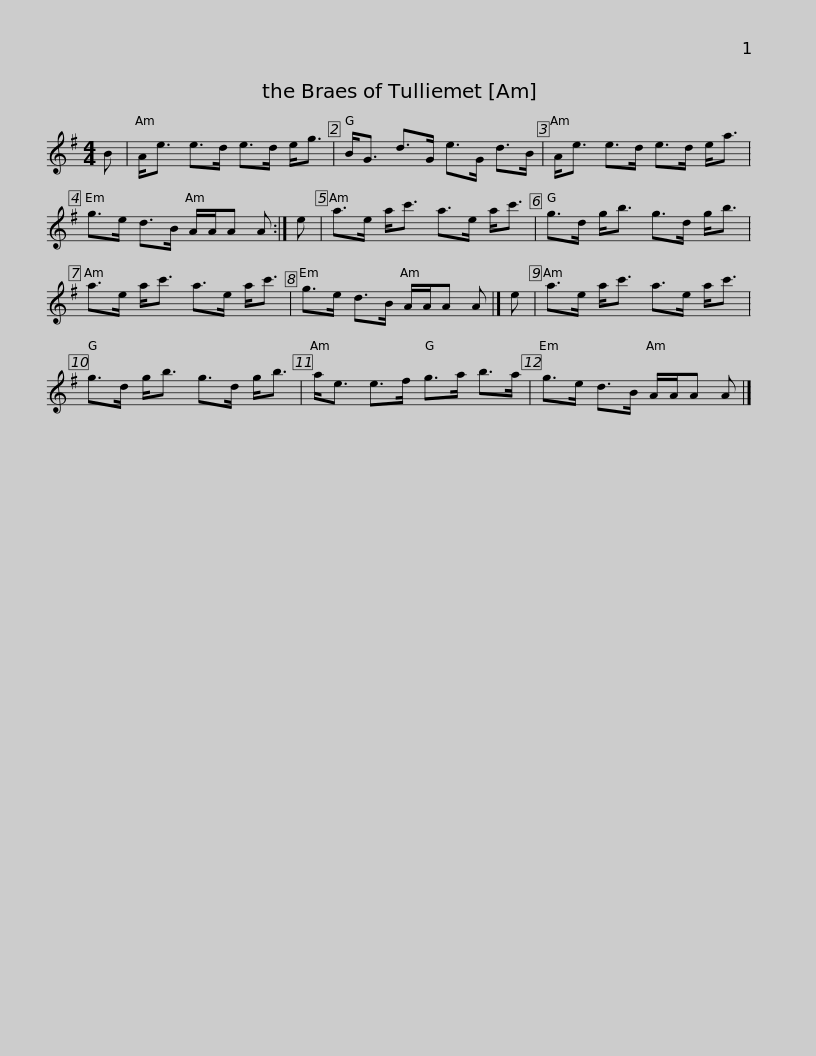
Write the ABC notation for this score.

X:1
L:1/8
M:4/4
I:linebreak $
K:G
V:1 treble
V:1
 B | A<e e>d e>d e<g | B<G d>G e>G d>B | A<e e>d e>d e<a | g>e d>B A/A/A A :| %5
 e |$ a>e a<c' a>e a<c' | g>d g<b g>d g<b | a>e a<c' a>e a<c' | g>e d>B A/A/A A |] %10
 e |$ a>e a<c' a>e a<c' | g>d g<b g>d g<b | a<e e>f g>a b>a | g>e d>B A/A/A A |] %15
